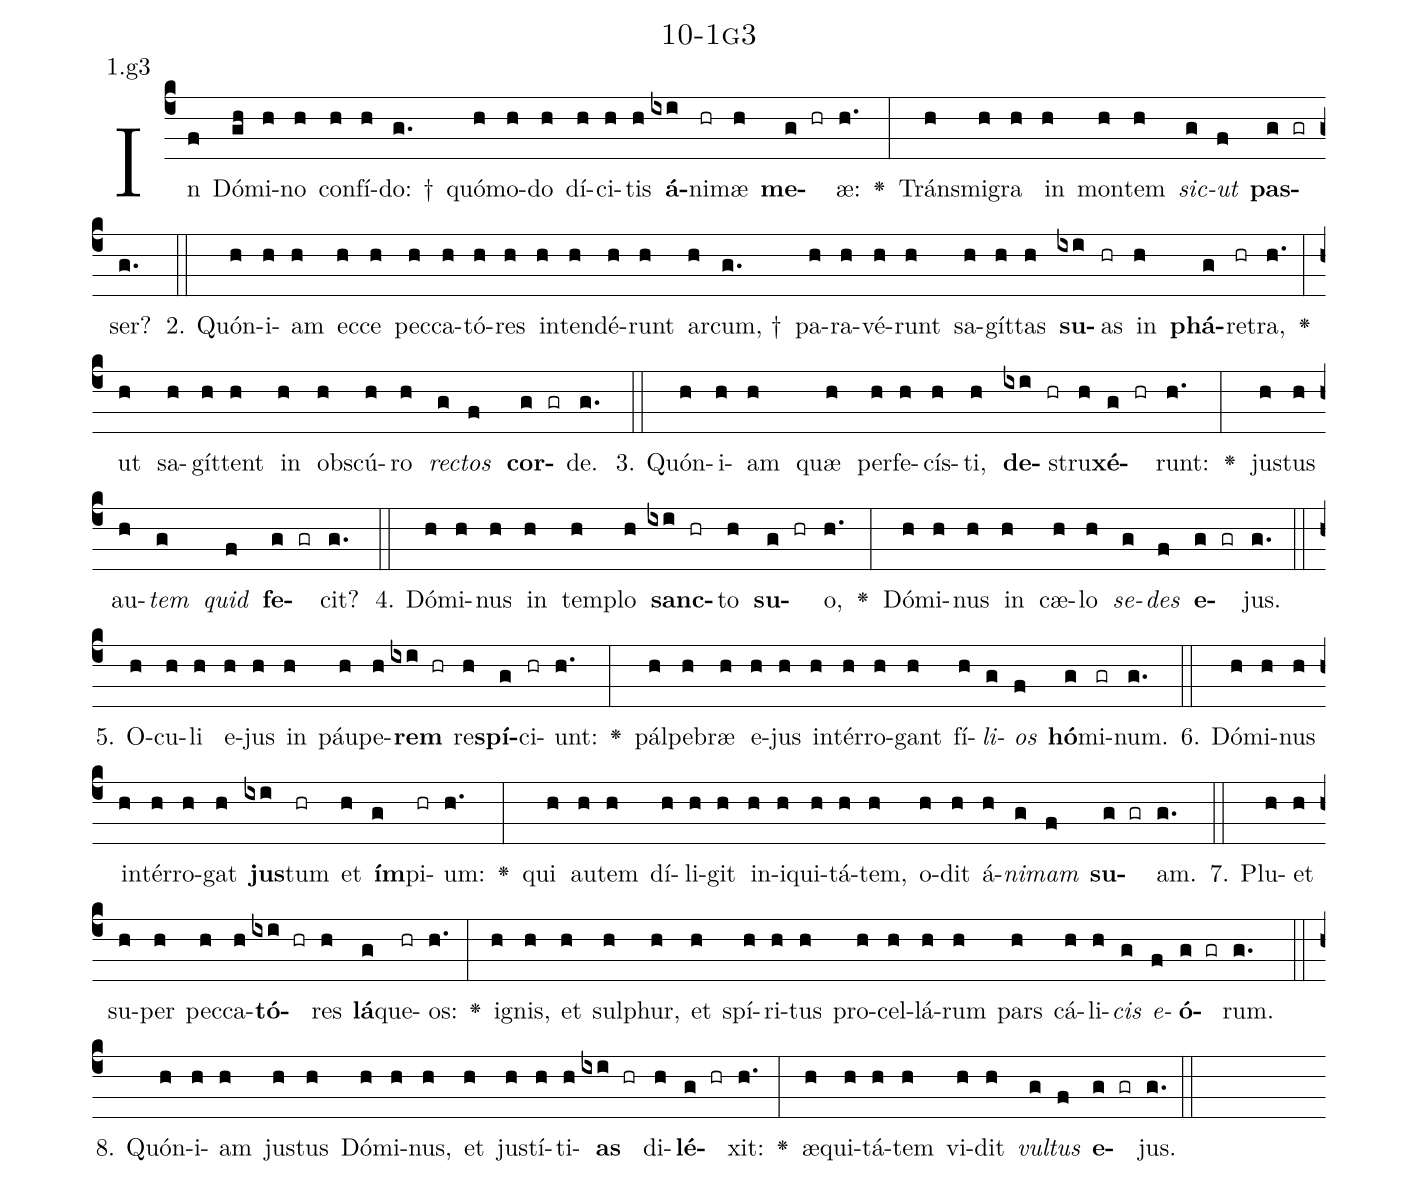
name: 10-1g3;
annotation: 1.g3;
%%
(c4)In(f) Dó(gh)mi(h)no(h) con(h)fí(h)do: †(g.) quó(h)mo(h)do(h) dí(h)ci(h)tis(h) <b>á</b>(ixi)ni(hr)mæ(h) <b>me</b>(g hr)æ:(h.) <v>\greheightstar</v>(:) Tráns(h)mi(h)gra(h) in(h) mon(h)tem(h) <i>sic</i>(g)<i>ut</i>(f) <b>pas</b>(g gr)ser?(g.) (::)
2. Quón(h)i(h)am(h) ec(h)ce(h) pec(h)ca(h)tó(h)res(h) in(h)ten(h)dé(h)runt(h) ar(h)cum, †(g.) pa(h)ra(h)vé(h)runt(h) sa(h)gít(h)tas(h) <b>su</b>(ixi)as(hr) in(h) <b>phá</b>(g)re(hr)tra,(h.) <v>\greheightstar</v>(:) ut(h) sa(h)gít(h)tent(h) in(h) obs(h)cú(h)ro(h) <i>rec</i>(g)<i>tos</i>(f) <b>cor</b>(g gr)de.(g.) (::)
3. Quón(h)i(h)am(h) quæ(h) per(h)fe(h)cís(h)ti,(h) <b>de</b>(ixi hr)stru(h)<b>xé</b>(g hr)runt:(h.) <v>\greheightstar</v>(:) jus(h)tus(h) au(h)<i>tem</i>(g) <i>quid</i>(f) <b>fe</b>(g gr)cit?(g.) (::)
4. Dó(h)mi(h)nus(h) in(h) tem(h)plo(h) <b>sanc</b>(ixi hr)to(h) <b>su</b>(g hr)o,(h.) <v>\greheightstar</v>(:) Dó(h)mi(h)nus(h) in(h) cæ(h)lo(h) <i>se</i>(g)<i>des</i>(f) <b>e</b>(g gr)jus.(g.) (::)
5. O(h)cu(h)li(h) e(h)jus(h) in(h) páu(h)pe(h)<b>rem</b>(ixi hr) re(h)<b>spí</b>(g)ci(hr)unt:(h.) <v>\greheightstar</v>(:) pál(h)pe(h)bræ(h) e(h)jus(h) in(h)tér(h)ro(h)gant(h) fí(h)<i>li</i>(g)<i>os</i>(f) <b>hó</b>(g)mi(gr)num.(g.) (::)
6. Dó(h)mi(h)nus(h) in(h)tér(h)ro(h)gat(h) <b>jus</b>(ixi)tum(hr) et(h) <b>ím</b>(g)pi(hr)um:(h.) <v>\greheightstar</v>(:) qui(h) au(h)tem(h) dí(h)li(h)git(h) in(h)i(h)qui(h)tá(h)tem,(h) o(h)dit(h) á(h)<i>ni</i>(g)<i>mam</i>(f) <b>su</b>(g gr)am.(g.) (::)
7. Plu(h)et(h) su(h)per(h) pec(h)ca(h)<b>tó</b>(ixi hr)res(h) <b>lá</b>(g)que(hr)os:(h.) <v>\greheightstar</v>(:) i(h)gnis,(h) et(h) sul(h)phur,(h) et(h) spí(h)ri(h)tus(h) pro(h)cel(h)lá(h)rum(h) pars(h) cá(h)li(h)<i>cis</i>(g) <i>e</i>(f)<b>ó</b>(g gr)rum.(g.) (::)
8. Quón(h)i(h)am(h) jus(h)tus(h) Dó(h)mi(h)nus,(h) et(h) jus(h)tí(h)ti(h)<b>as</b>(ixi hr) di(h)<b>lé</b>(g hr)xit:(h.) <v>\greheightstar</v>(:) æ(h)qui(h)tá(h)tem(h) vi(h)dit(h) <i>vul</i>(g)<i>tus</i>(f) <b>e</b>(g gr)jus.(g.) (::)
